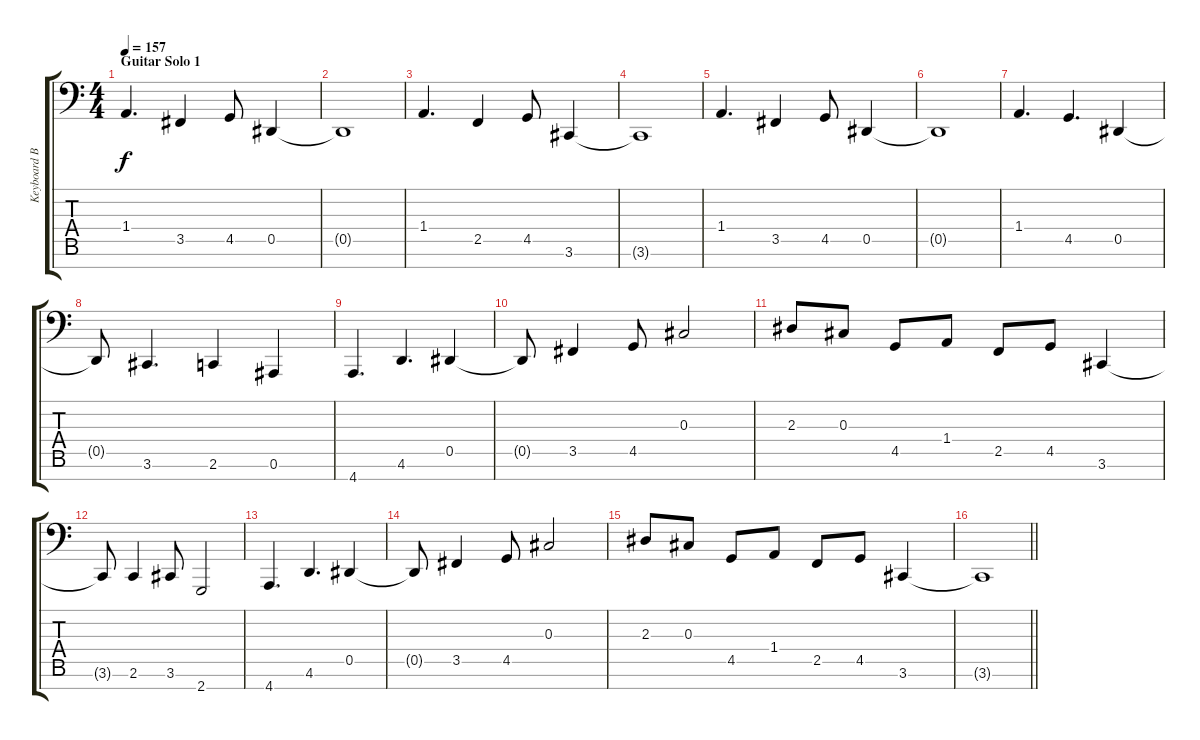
\track ("Keyboard Bass" "Keyboard B") {instrument lead8bassandlead}
\staff {score tabs}
\tuning (Bb3 F3 Db3 Ab2 Eb2 Bb1 F1) {hide}
\ts (4 4)
\section ("" "Guitar Solo 1")
\tempo 157
\clef f4
\ks c
1.4.4{d dy f} 3.5.4 4.5.8 0.5.4 |
0.5{t}.1 |
1.4.4{d} 2.5.4 4.5.8 3.6.4 |
3.6{t}.1 |
1.4.4{d} 3.5.4 4.5.8 0.5.4 |
0.5{t}.1 |
1.4.4{d} 4.5.4{d} 0.5.4 |
0.5{t}.8 3.6.4{d} 2.6.4 0.6.4 |
4.7.4{d} 4.6.4{d} 0.5.4 |
0.5{t}.8 3.5.4 4.5.8 0.3.2 |
2.3.8 0.3.8 4.5.8 1.4.8 2.5.8 4.5.8 3.6.4 |
3.6{t}.8 2.6.4 3.6.8 2.7.2 |
4.7.4{d} 4.6.4{d} 0.5.4 |
0.5{t}.8 3.5.4 4.5.8 0.3.2 |
2.3.8 0.3.8 4.5.8 1.4.8 2.5.8 4.5.8 3.6.4 |
\barLineRight lightlight
3.6{t}.1
